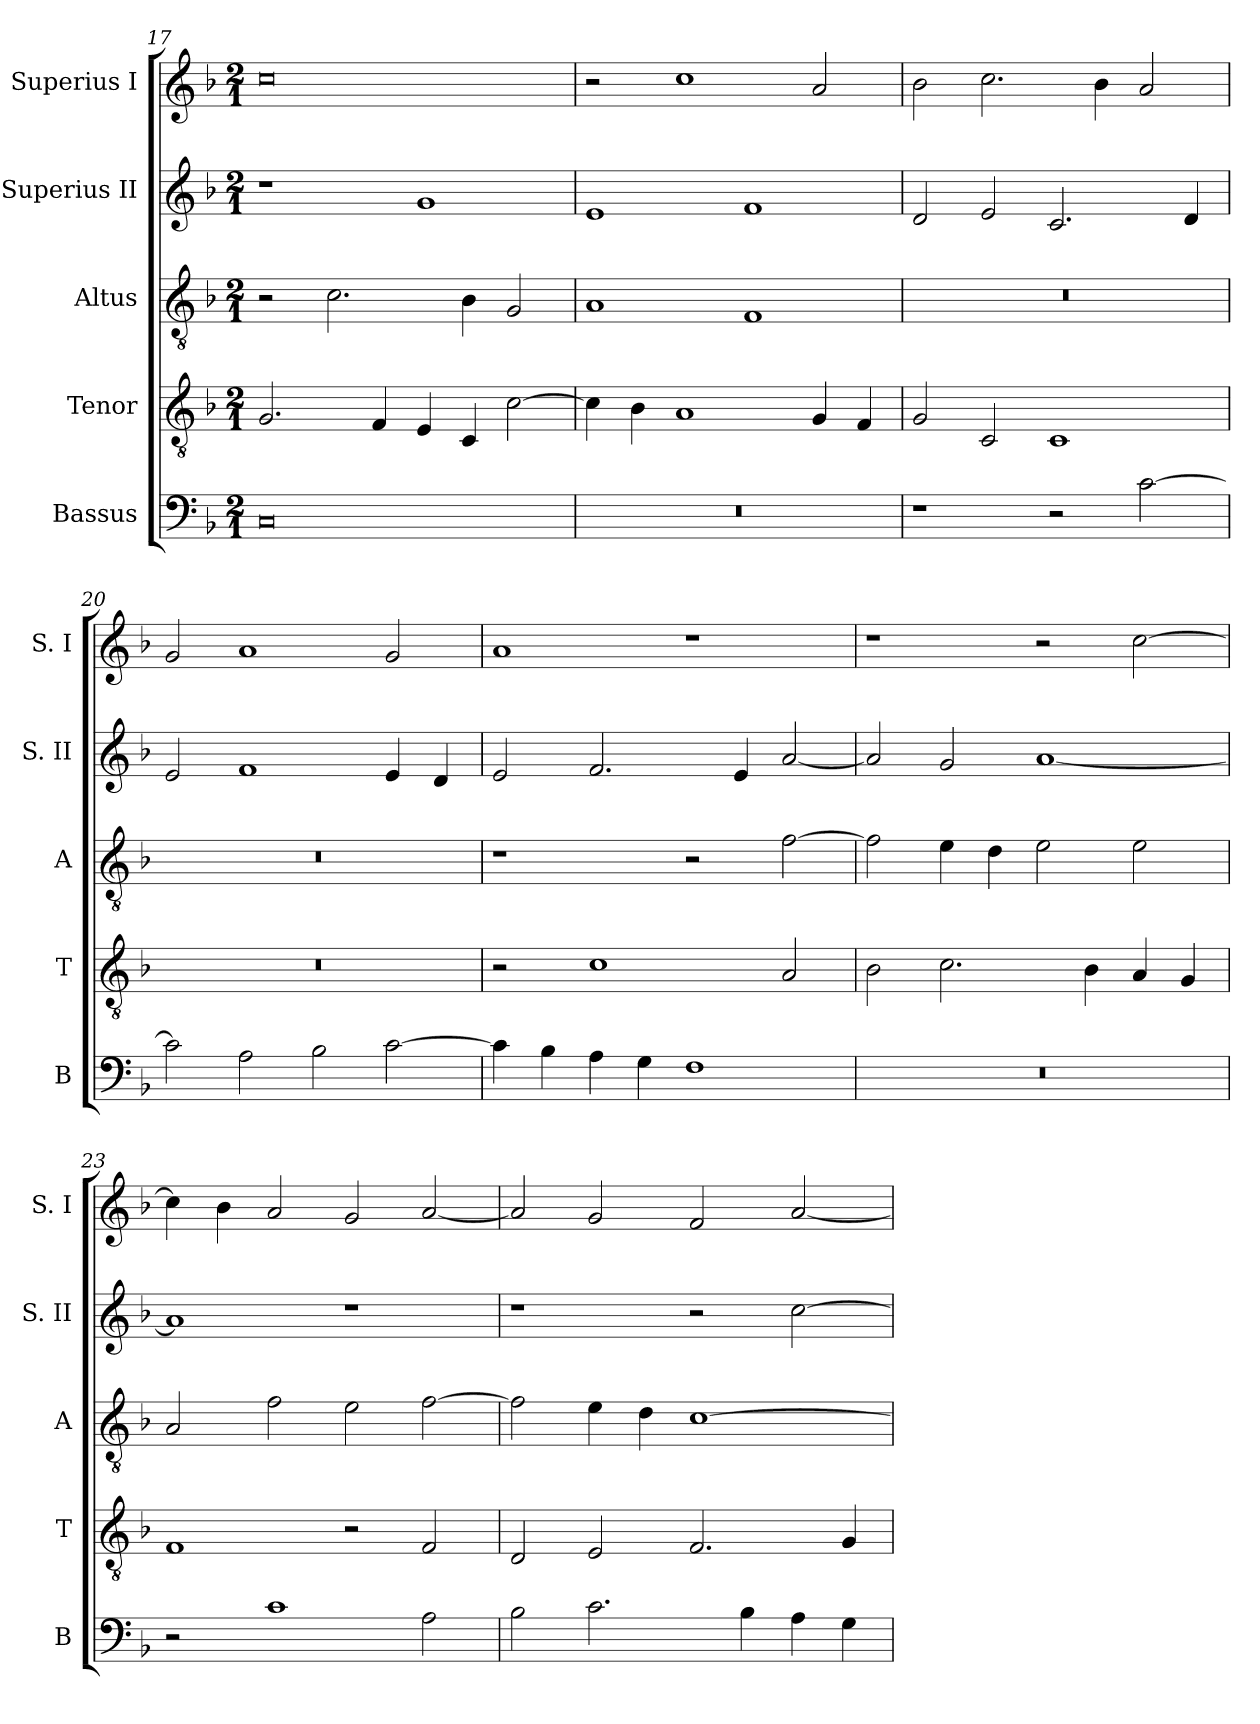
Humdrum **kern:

**kern	**kern	**kern	**kern	**kern
*part5	*part4	*part3	*part2	*part1
*staff5	*staff4	*staff3	*staff2	*staff1
*I"Bassus	*I"Tenor	*I"Altus	*I"Superius II	*I"Superius I
*I'B	*I'T	*I'A	*I'S. II	*I'S. I
*clefF4	*clefGv2	*clefGv2	*clefG2	*clefG2
*k[b-]	*k[b-]	*k[b-]	*k[b-]	*k[b-]
*F:	*F:	*F:	*F:	*F:
*M2/1	*M2/1	*M2/1	*M2/1	*M2/1
=17	=17	=17	=17	=17
0C	2.G	2r	1r	0cc
.	.	2.c	.	.
.	4F	.	.	.
.	4E	.	1g	.
.	4C	4B-	.	.
.	[2c	2G	.	.
=18	=18	=18	=18	=18
0r	4c]	1A	1e	2r
.	4B-	.	.	.
.	1A	.	.	1cc
.	.	1F	1f	.
.	4G	.	.	2a
.	4F	.	.	.
=19	=19	=19	=19	=19
1r	2G	0r	2d	2b-
.	2C	.	2e	2.cc
2r	1C	.	2.c	.
.	.	.	.	4b-
[2c	.	.	.	2a
.	.	.	4d	.
=20	=20	=20	=20	=20
2c]	0r	0r	2e	2g
2A	.	.	1f	1a
2B-	.	.	.	.
[2c	.	.	4e	2g
.	.	.	4d	.
=21	=21	=21	=21	=21
4c]	2r	1r	2e	1a
4B-	.	.	.	.
4A	1c	.	2.f	.
4G	.	.	.	.
1F	.	2r	.	1r
.	.	.	4e	.
.	2A	[2f	[2a	.
=22	=22	=22	=22	=22
0r	2B-	2f]	2a]	1r
.	2.c	4e	2g	.
.	.	4d	.	.
.	.	2e	[1a	2r
.	4B-	.	.	.
.	4A	2e	.	[2cc
.	4G	.	.	.
=23	=23	=23	=23	=23
2r	1F	2A	1a]	4cc]
.	.	.	.	4b-
1c	.	2f	.	2a
.	2r	2e	1r	2g
2A	2F	[2f	.	[2a
=24	=24	=24	=24	=24
2B-	2D	2f]	1r	2a]
2.c	2E	4e	.	2g
.	.	4d	.	.
.	2.F	[1c	2r	2f
4B-	.	.	.	.
4A	.	.	[2cc	[2a
4G	4G	.	.	.
=	=	=	=	=
*-	*-	*-	*-	*-
